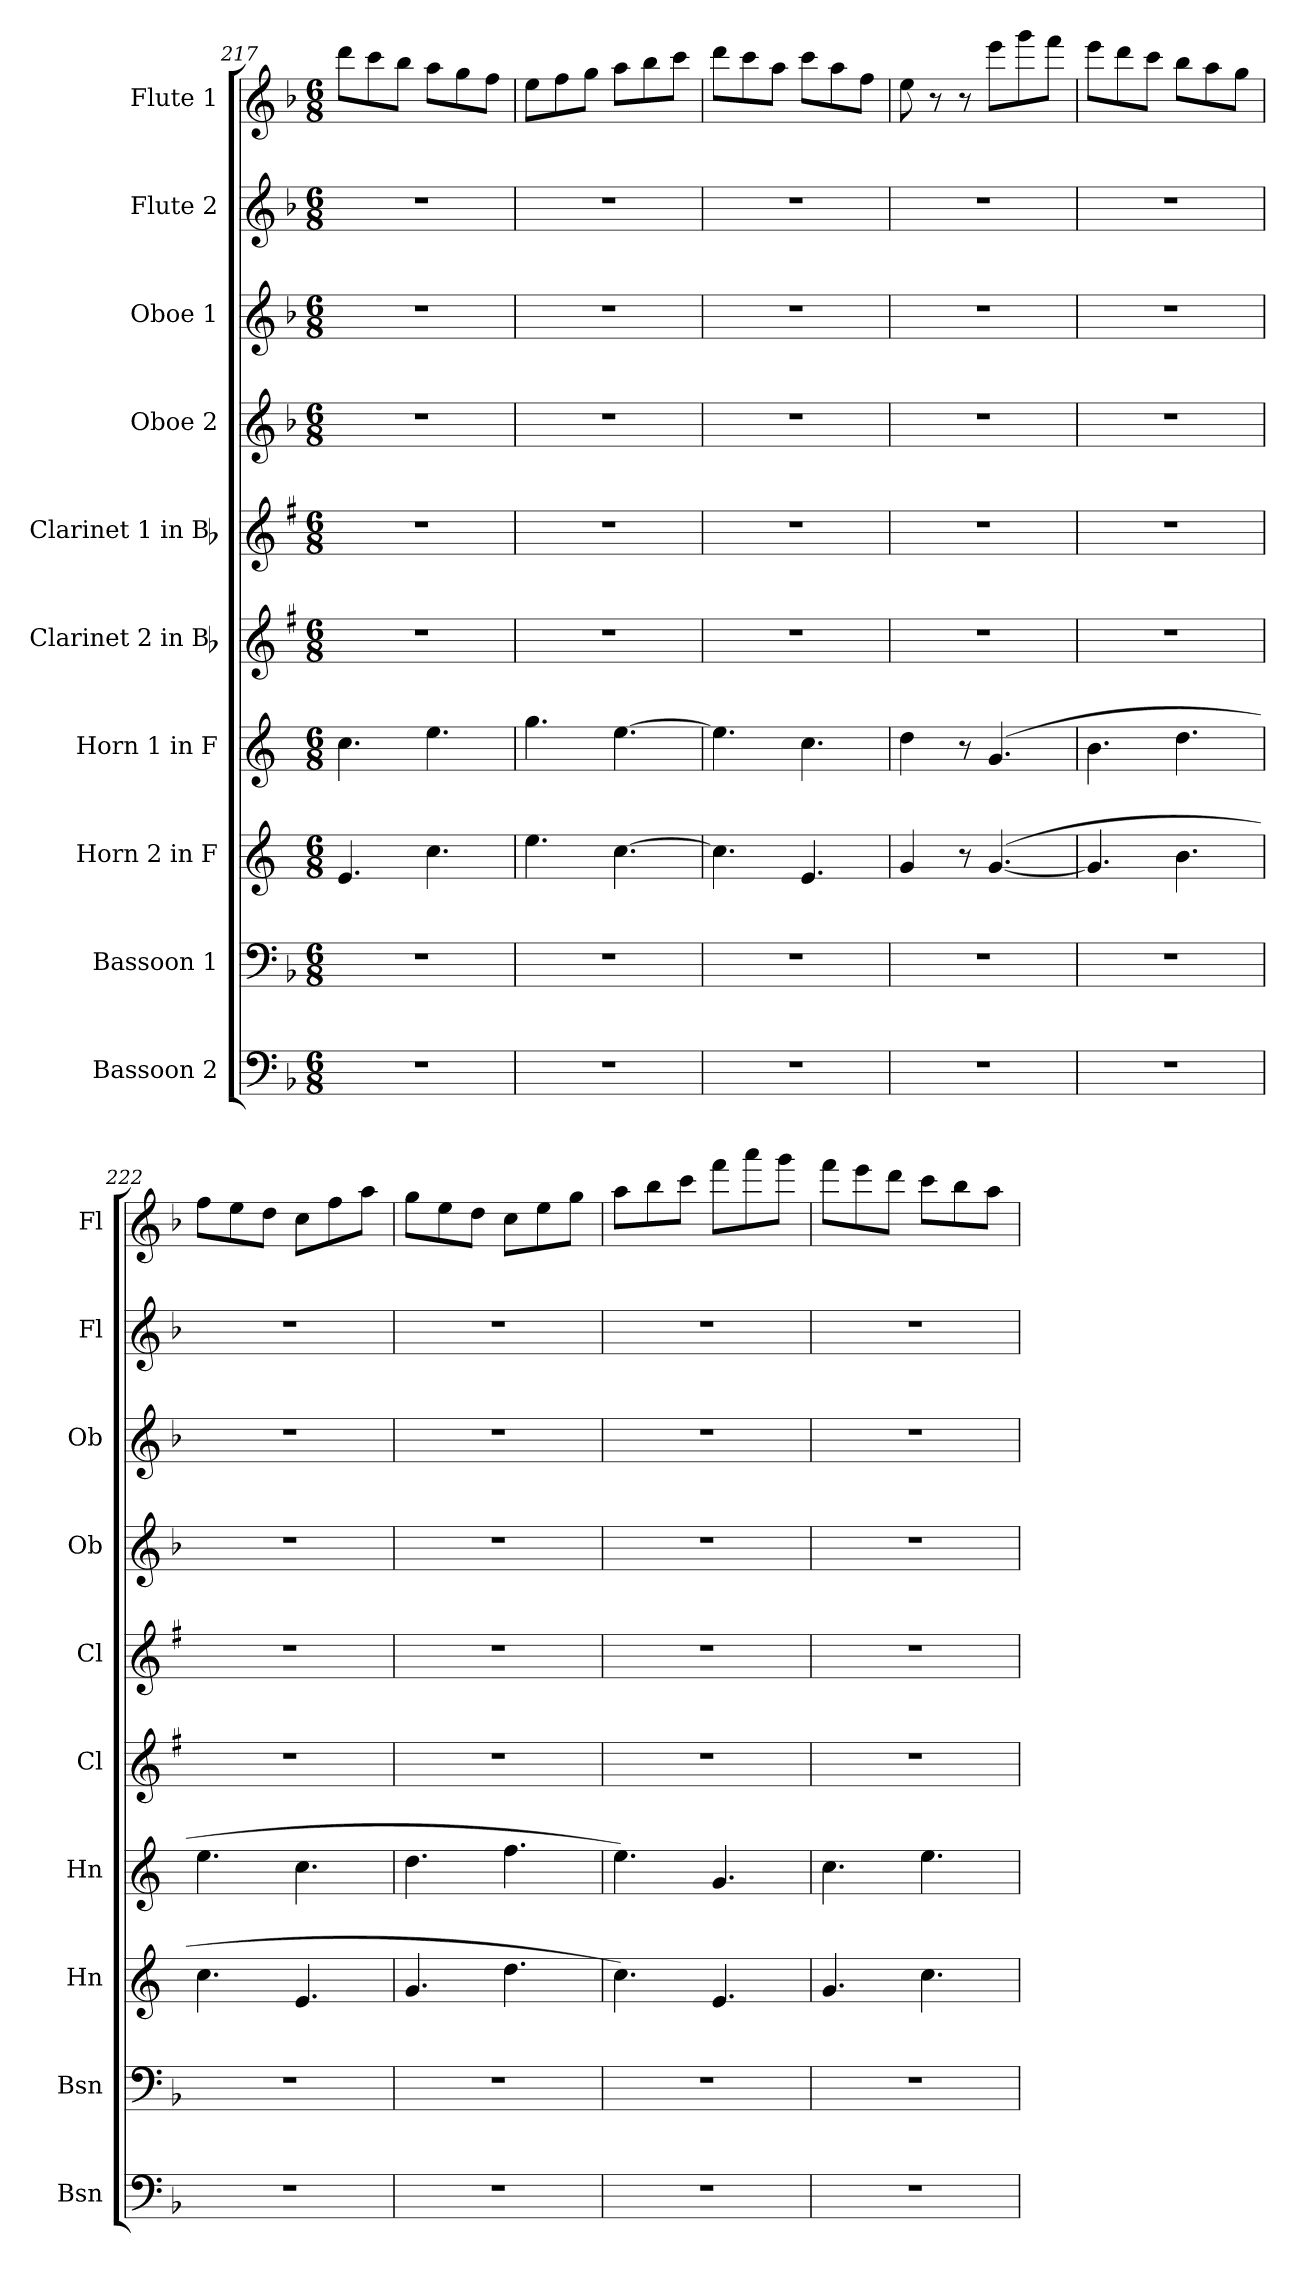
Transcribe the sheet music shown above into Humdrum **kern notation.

**kern	**kern	**kern	**kern	**kern	**kern	**kern	**kern	**kern	**kern
*part10	*part9	*part8	*part7	*part6	*part5	*part4	*part3	*part2	*part1
*staff10	*staff9	*staff8	*staff7	*staff6	*staff5	*staff4	*staff3	*staff2	*staff1
*I"Bassoon 2	*I"Bassoon 1	*I"Horn 2 in F	*I"Horn 1 in F	*I"Clarinet 2 in Bb	*I"Clarinet 1 in Bb	*I"Oboe 2	*I"Oboe 1	*I"Flute 2	*I"Flute 1
*I'Bsn	*I'Bsn	*I'Hn	*I'Hn	*I'Cl	*I'Cl	*I'Ob	*I'Ob	*I'Fl	*I'Fl
*clefF4	*clefF4	*clefG2	*clefG2	*clefG2	*clefG2	*clefG2	*clefG2	*clefG2	*clefG2
*	*	*ITrd4c7	*ITrd4c7	*ITrd1c2	*ITrd1c2	*	*	*	*
*k[b-]	*k[b-]	*k[b-]	*k[b-]	*k[b-]	*k[b-]	*k[b-]	*k[b-]	*k[b-]	*k[b-]
*M6/8	*M6/8	*M6/8	*M6/8	*M6/8	*M6/8	*M6/8	*M6/8	*M6/8	*M6/8
=217	=217	=217	=217	=217	=217	=217	=217	=217	=217
2.r	2.r	4.A/	4.f\	2.r	2.r	2.r	2.r	2.r	8ddd\L
.	.	.	.	.	.	.	.	.	8ccc\
.	.	.	.	.	.	.	.	.	8bb-\J
.	.	4.f\	4.a\	.	.	.	.	.	8aa\L
.	.	.	.	.	.	.	.	.	8gg\
.	.	.	.	.	.	.	.	.	8ff\J
=218	=218	=218	=218	=218	=218	=218	=218	=218	=218
2.r	2.r	4.a\	4.cc\	2.r	2.r	2.r	2.r	2.r	8ee\L
.	.	.	.	.	.	.	.	.	8ff\
.	.	.	.	.	.	.	.	.	8gg\J
.	.	[4.f\	[4.a\	.	.	.	.	.	8aa\L
.	.	.	.	.	.	.	.	.	8bb-\
.	.	.	.	.	.	.	.	.	8ccc\J
=219	=219	=219	=219	=219	=219	=219	=219	=219	=219
2.r	2.r	4.f\]	4.a\]	2.r	2.r	2.r	2.r	2.r	8ddd\L
.	.	.	.	.	.	.	.	.	8ccc\
.	.	.	.	.	.	.	.	.	8aa\J
.	.	4.A/	4.f\	.	.	.	.	.	8ccc\L
.	.	.	.	.	.	.	.	.	8aa\
.	.	.	.	.	.	.	.	.	8ff\J
=220	=220	=220	=220	=220	=220	=220	=220	=220	=220
2.r	2.r	4c/	4g\	2.r	2.r	2.r	2.r	2.r	8ee\
.	.	.	.	.	.	.	.	.	8r
.	.	8r	8r	.	.	.	.	.	8r
.	.	([4.c/	(4.c/	.	.	.	.	.	8eee\L
.	.	.	.	.	.	.	.	.	8ggg\
.	.	.	.	.	.	.	.	.	8fff\J
!!LO:PB:g=z
=221	=221	=221	=221	=221	=221	=221	=221	=221	=221
2.r	2.r	4.c/]	4.e\	2.r	2.r	2.r	2.r	2.r	8eee\L
.	.	.	.	.	.	.	.	.	8ddd\
.	.	.	.	.	.	.	.	.	8ccc\J
.	.	4.e\	4.g\	.	.	.	.	.	8bb-\L
.	.	.	.	.	.	.	.	.	8aa\
.	.	.	.	.	.	.	.	.	8gg\J
=222	=222	=222	=222	=222	=222	=222	=222	=222	=222
2.r	2.r	4.f\	4.a\	2.r	2.r	2.r	2.r	2.r	8ff\L
.	.	.	.	.	.	.	.	.	8ee\
.	.	.	.	.	.	.	.	.	8dd\J
.	.	4.A/	4.f\	.	.	.	.	.	8cc\L
.	.	.	.	.	.	.	.	.	8ff\
.	.	.	.	.	.	.	.	.	8aa\J
=223	=223	=223	=223	=223	=223	=223	=223	=223	=223
2.r	2.r	4.c/	4.g\	2.r	2.r	2.r	2.r	2.r	8gg\L
.	.	.	.	.	.	.	.	.	8ee\
.	.	.	.	.	.	.	.	.	8dd\J
.	.	4.g\	4.b-\	.	.	.	.	.	8cc\L
.	.	.	.	.	.	.	.	.	8ee\
.	.	.	.	.	.	.	.	.	8gg\J
=224	=224	=224	=224	=224	=224	=224	=224	=224	=224
2.r	2.r	4.f\)	4.a\)	2.r	2.r	2.r	2.r	2.r	8aa\L
.	.	.	.	.	.	.	.	.	8bb-\
.	.	.	.	.	.	.	.	.	8ccc\J
.	.	4.A/	4.c/	.	.	.	.	.	8fff\L
.	.	.	.	.	.	.	.	.	8aaa\
.	.	.	.	.	.	.	.	.	8ggg\J
=225	=225	=225	=225	=225	=225	=225	=225	=225	=225
2.r	2.r	4.c/	4.f\	2.r	2.r	2.r	2.r	2.r	8fff\L
.	.	.	.	.	.	.	.	.	8eee\
.	.	.	.	.	.	.	.	.	8ddd\J
.	.	4.f\	4.a\	.	.	.	.	.	8ccc\L
.	.	.	.	.	.	.	.	.	8bb-\
.	.	.	.	.	.	.	.	.	8aa\J
=	=	=	=	=	=	=	=	=	=
*-	*-	*-	*-	*-	*-	*-	*-	*-	*-
